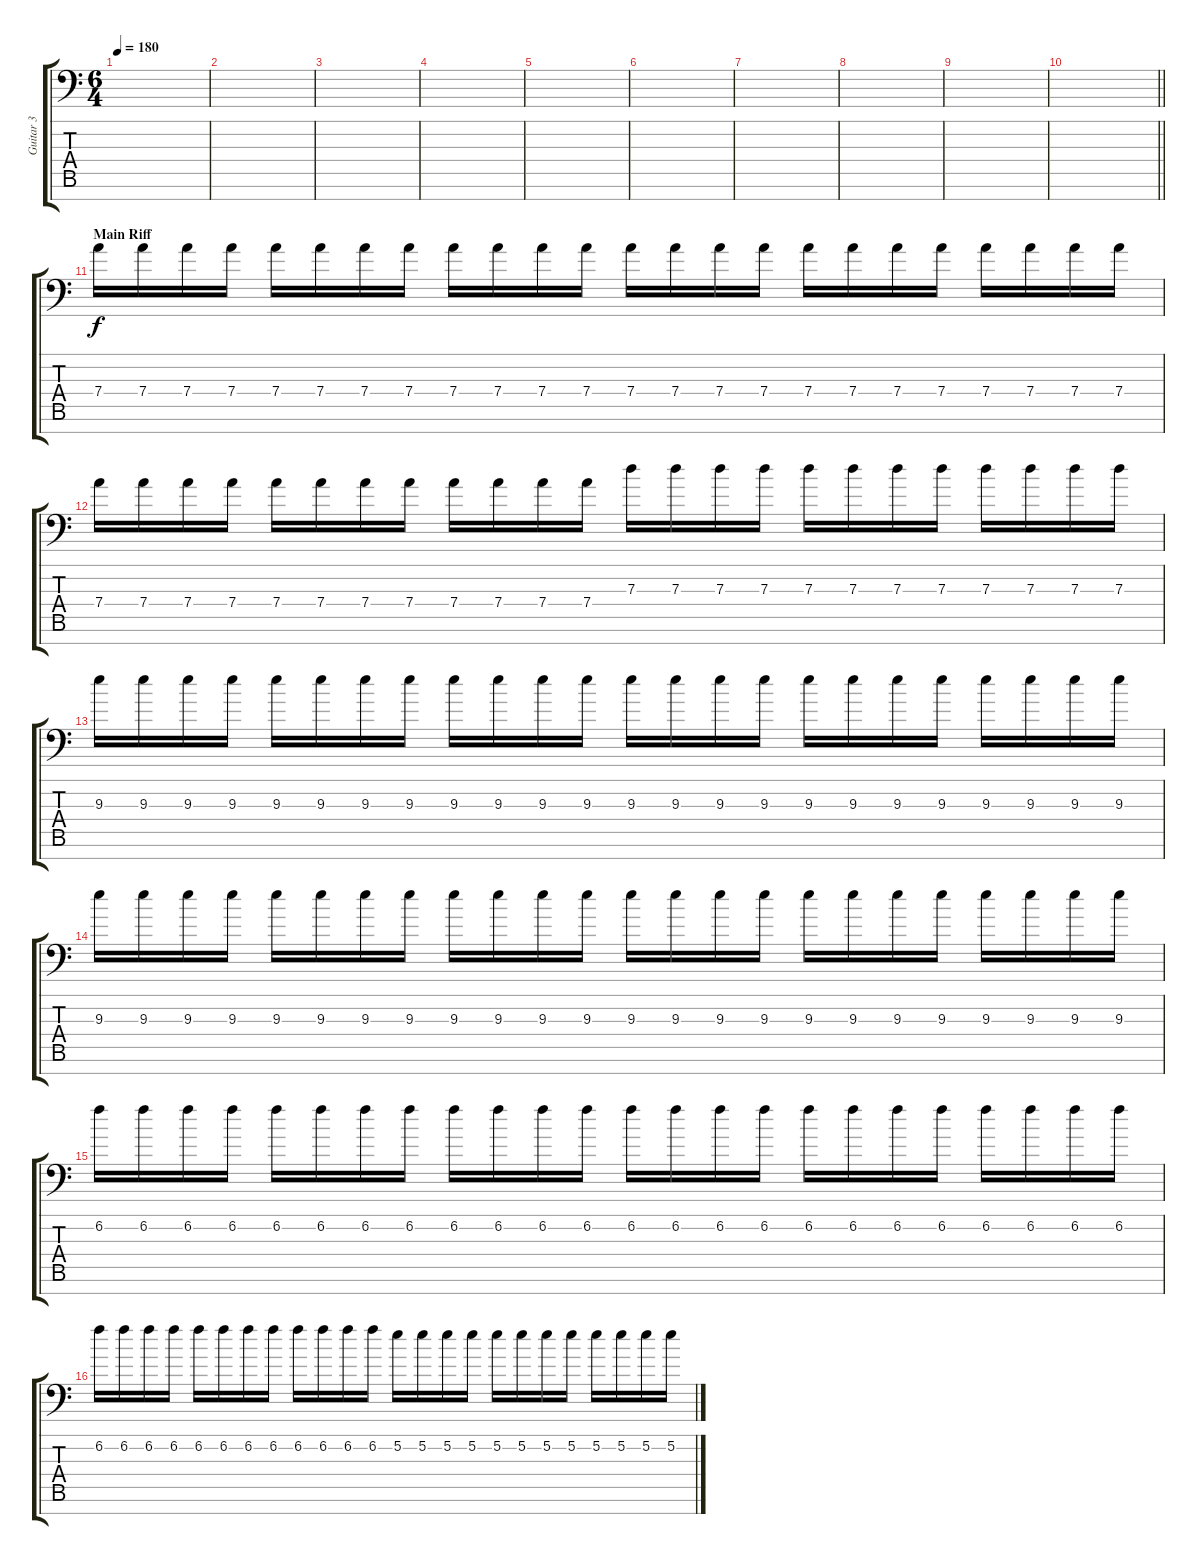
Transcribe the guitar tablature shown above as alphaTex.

\track ("Guitar 3" "Guitar 3") {instrument distortionguitar}
\staff {score tabs}
\tuning (E4 B3 G3 D3 A2 E2 A1) {hide}
\ts (6 4)
\tempo 180
\clef f4
\ks c
|
|
|
|
|
|
|
|
|
\barLineRight lightlight
|
\section ("" "Main Riff")
7.4.16 7.4.16 7.4.16 7.4.16 7.4.16 7.4.16 7.4.16 7.4.16 7.4.16 7.4.16 7.4.16 7.4.16 7.4.16 7.4.16 7.4.16 7.4.16 7.4.16 7.4.16 7.4.16 7.4.16 7.4.16 7.4.16 7.4.16 7.4.16 |
7.4.16 7.4.16 7.4.16 7.4.16 7.4.16 7.4.16 7.4.16 7.4.16 7.4.16 7.4.16 7.4.16 7.4.16 7.3.16 7.3.16 7.3.16 7.3.16 7.3.16 7.3.16 7.3.16 7.3.16 7.3.16 7.3.16 7.3.16 7.3.16 |
9.3.16 9.3.16 9.3.16 9.3.16 9.3.16 9.3.16 9.3.16 9.3.16 9.3.16 9.3.16 9.3.16 9.3.16 9.3.16 9.3.16 9.3.16 9.3.16 9.3.16 9.3.16 9.3.16 9.3.16 9.3.16 9.3.16 9.3.16 9.3.16 |
9.3.16 9.3.16 9.3.16 9.3.16 9.3.16 9.3.16 9.3.16 9.3.16 9.3.16 9.3.16 9.3.16 9.3.16 9.3.16 9.3.16 9.3.16 9.3.16 9.3.16 9.3.16 9.3.16 9.3.16 9.3.16 9.3.16 9.3.16 9.3.16 |
6.2.16 6.2.16 6.2.16 6.2.16 6.2.16 6.2.16 6.2.16 6.2.16 6.2.16 6.2.16 6.2.16 6.2.16 6.2.16 6.2.16 6.2.16 6.2.16 6.2.16 6.2.16 6.2.16 6.2.16 6.2.16 6.2.16 6.2.16 6.2.16 |
6.2.16 6.2.16 6.2.16 6.2.16 6.2.16 6.2.16 6.2.16 6.2.16 6.2.16 6.2.16 6.2.16 6.2.16 5.2.16 5.2.16 5.2.16 5.2.16 5.2.16 5.2.16 5.2.16 5.2.16 5.2.16 5.2.16 5.2.16 5.2.16
